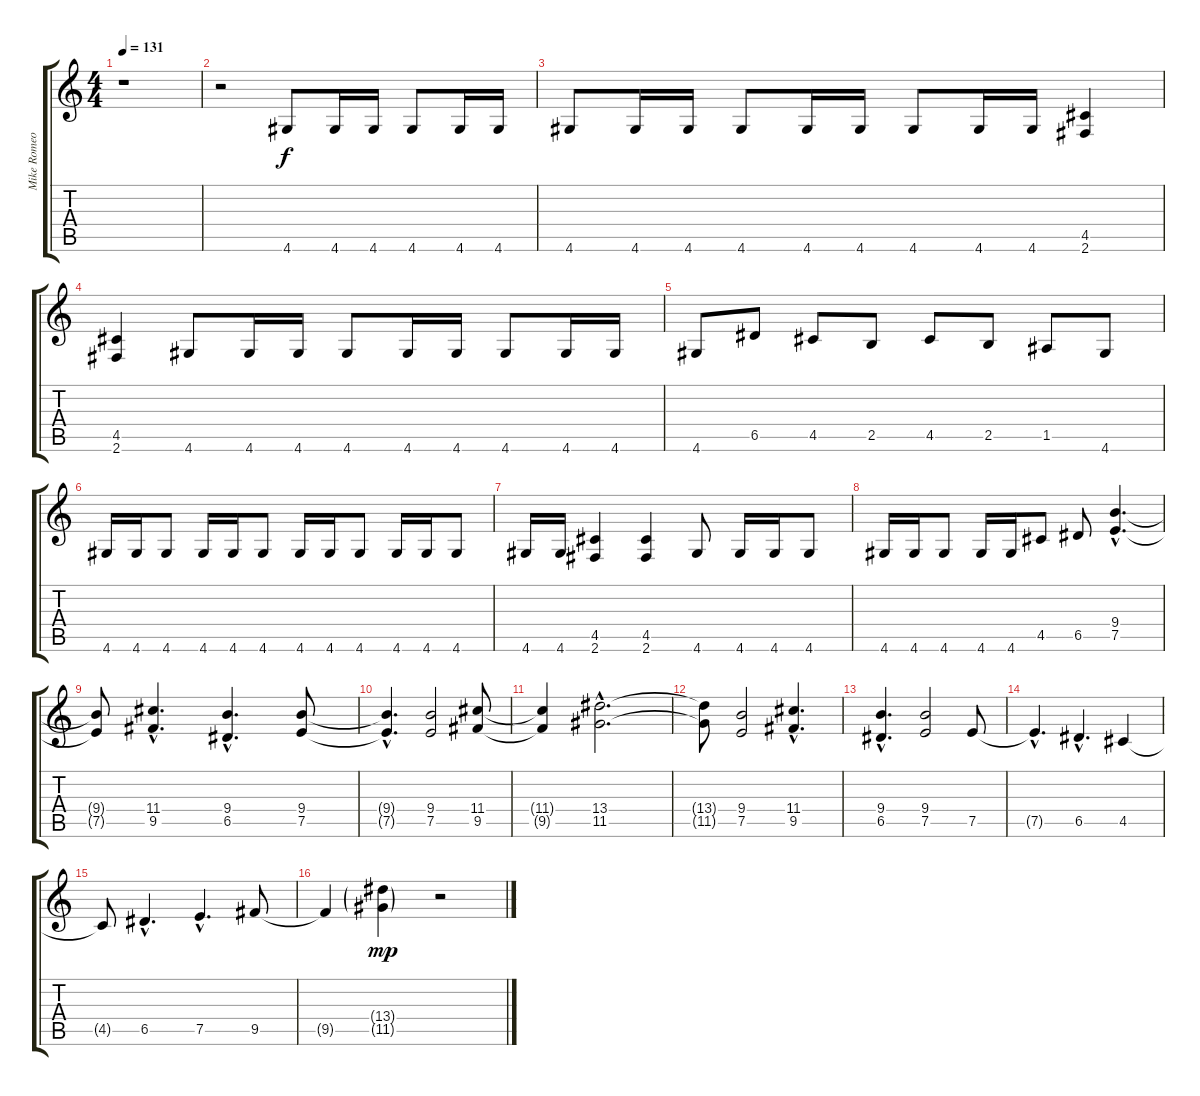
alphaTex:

\track ("Mike Romeo (E-Guitar)" "Mike Romeo") {instrument distortionguitar}
\staff {score tabs}
\tuning (E4 B3 G3 D3 A2 E2) {hide}
\ts (4 4)
\tempo 131
\clef g2
\ks c
r.1{dy f} |
r.2 4.6.8 4.6.16 4.6.16 4.6.8 4.6.16 4.6.16 |
4.6.8 4.6.16 4.6.16 4.6.8 4.6.16 4.6.16 4.6.8 4.6.16 4.6.16 (4.5 2.6).4 |
(4.5 2.6).4 4.6.8 4.6.16 4.6.16 4.6.8 4.6.16 4.6.16 4.6.8 4.6.16 4.6.16 |
4.6.8 6.5.8 4.5.8 2.5.8 4.5.8 2.5.8 1.5.8 4.6.8 |
4.6.16 4.6.16 4.6.8 4.6.16 4.6.16 4.6.8 4.6.16 4.6.16 4.6.8 4.6.16 4.6.16 4.6.8 |
4.6.16 4.6.16 (4.5 2.6).4 (4.5 2.6).4 4.6.8 4.6.16 4.6.16 4.6.8 |
4.6.16 4.6.16 4.6.8 4.6.16 4.6.16 4.5.8 6.5.8 (9.4{hac} 7.5{hac}).4{d} |
(9.4{t} 7.5{t}).8 (11.4{hac} 9.5{hac}).4{d} (9.4{hac} 6.5{hac}).4{d} (9.4 7.5).8 |
(9.4{hac t} 7.5{hac t}).4{d} (9.4 7.5).2 (11.4 9.5).8 |
(11.4{t} 9.5{t}).4 (13.4{hac} 11.5{hac}).2{d} |
(13.4{t} 11.5{t}).8 (9.4 7.5).2 (11.4{hac} 9.5{hac}).4{d} |
(9.4{hac} 6.5{hac}).4{d} (9.4 7.5).2 7.5.8 |
7.5{hac t}.4{d} 6.5{hac}.4{d} 4.5.4 |
4.5{t}.8 6.5{hac}.4{d} 7.5{hac}.4{d} 9.5.8 |
9.5{t}.4 (13.4{g} 11.5{g}).4{dy mp} r.2
